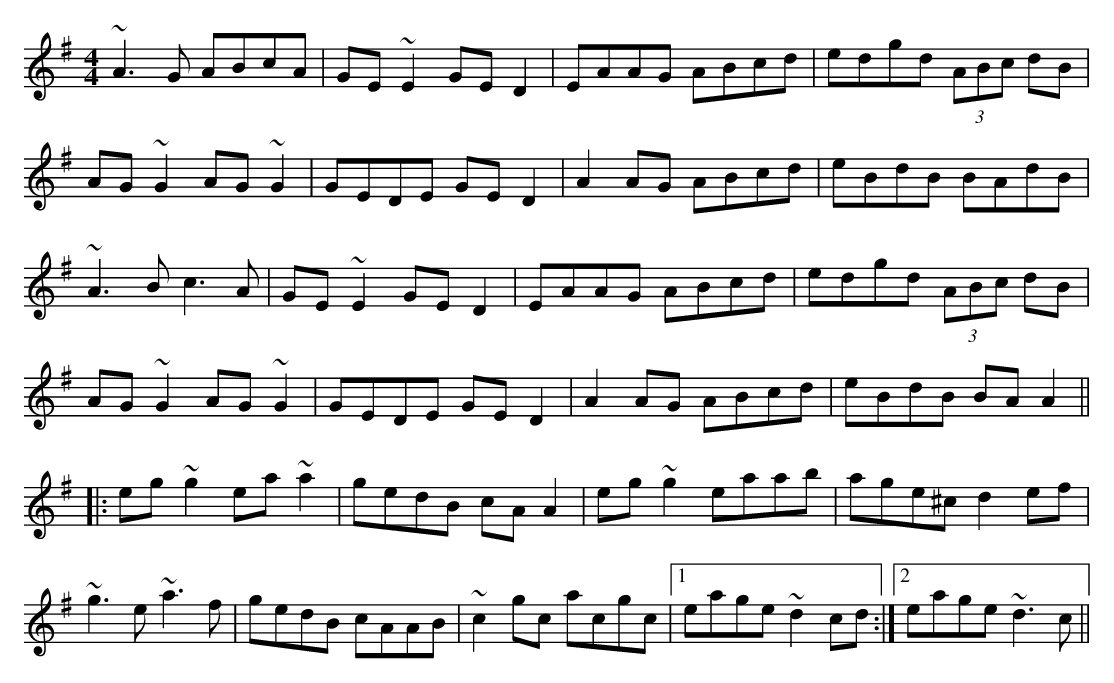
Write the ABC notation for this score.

X:1
M:4/4
K:Ador
~A3G ABcA|GE~E2 GED2|EAAG ABcd|edgd (3ABc dB|
AG~G2 AG~G2|GEDE GED2|A2AG ABcd|eBdB BAdB|
~A3B c3A|GE~E2 GED2|EAAG ABcd|edgd (3ABc dB|
AG~G2 AG~G2|GEDE GED2|A2AG ABcd|eBdB BAA2||
|:eg~g2 ea~a2|gedB cAA2|eg~g2 eaab|age^c d2ef|
~g3e ~a3f|gedB cAAB|~c2gc acgc|1 eage ~d2cd:|2 eage ~d3c||
